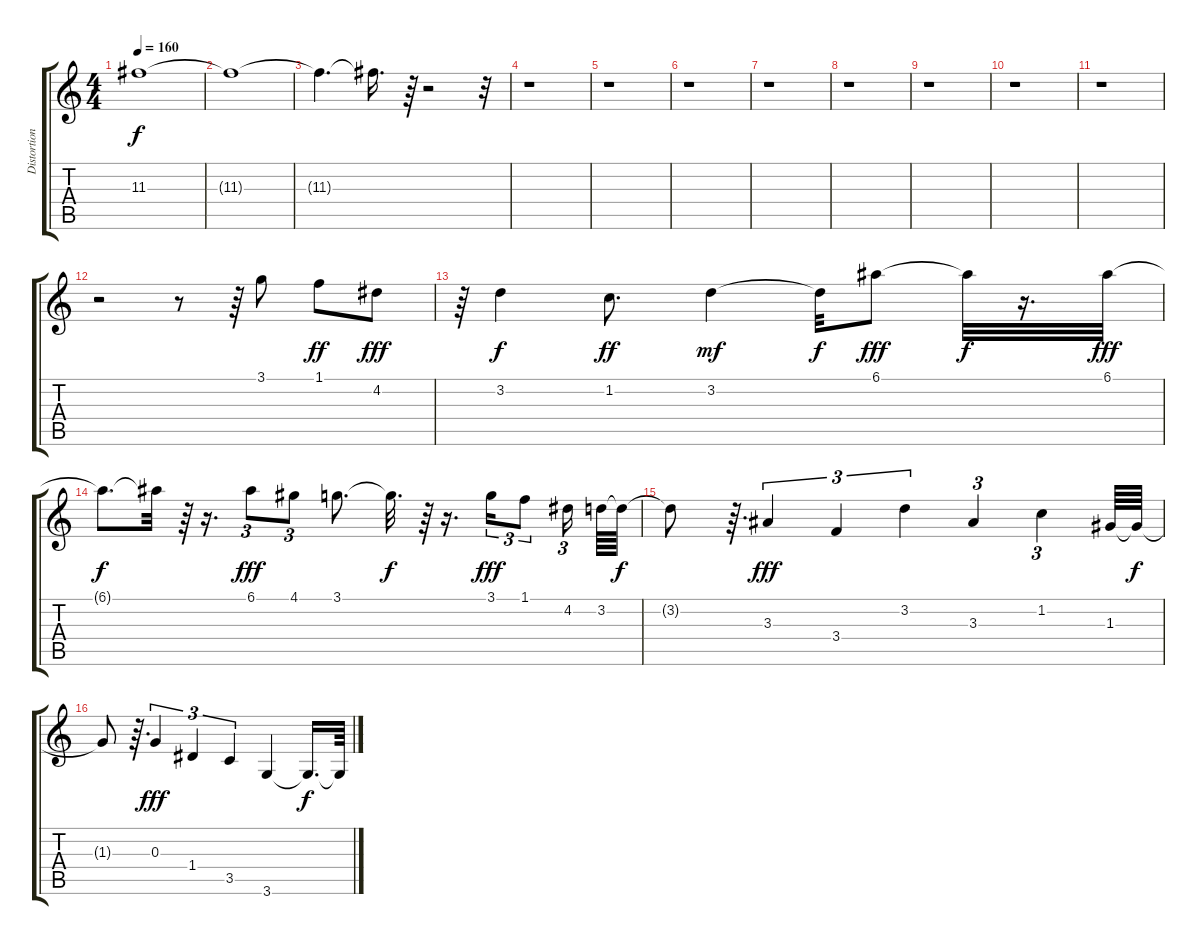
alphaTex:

\track ("Distortion guitar 2" "Distortion") {instrument distortionguitar}
\staff {score tabs}
\tuning (E4 B3 G3 D3 A2 E2) {hide}
\ts (4 4)
\tempo 160
\clef g2
\ks c
11.3{t}.1{dy f} |
11.3{t}.1 |
11.3{t}.4{d} 11.3{t}.16{d} r.64 r.2 r.32 |
r.1 |
r.1 |
r.1 |
r.1 |
r.1 |
r.1 |
r.1 |
r.1 |
r.2 r.8 r.64 3.1.8 1.1.8{dy ff volume 12} 4.2.8{dy fff} |
r.64 3.2.4{dy f} 1.2.8{d dy ff} 3.2.4{dy mf} 3.2{t}.32{dy f} 6.1.8{dy fff} 6.1{t}.32{dy f} r.16{d} 6.1.32{dy fff} |
6.1{t}.8{d dy f} 6.1{t}.32 r.64 r.16{d} 6.1.8{tu (3 2) dy fff} 4.1.8{tu (3 2)} 3.1.8{d} 3.1{t}.32{d dy f} r.64 r.16{d} 3.1.16{tu (3 2) dy fff} 1.1.8{tu (3 2)} 4.2.16{tu (3 2)} 3.2.64 3.2{t}.64{dy f} |
3.2{t}.8 r.64{d} 3.3.4{tu (3 2) dy fff} 3.4.4{tu (3 2)} 3.2.4{tu (3 2)} 3.3.4{tu (3 2)} 1.2.4{tu (3 2)} 1.3.64 1.3{t}.64{dy f} |
1.3{t}.8 r.64{d} 0.3.4{tu (3 2) dy fff} 1.4.4{tu (3 2)} 3.5.4{tu (3 2)} 3.6.4 3.6{t}.16{d dy f} 3.6{t}.64
